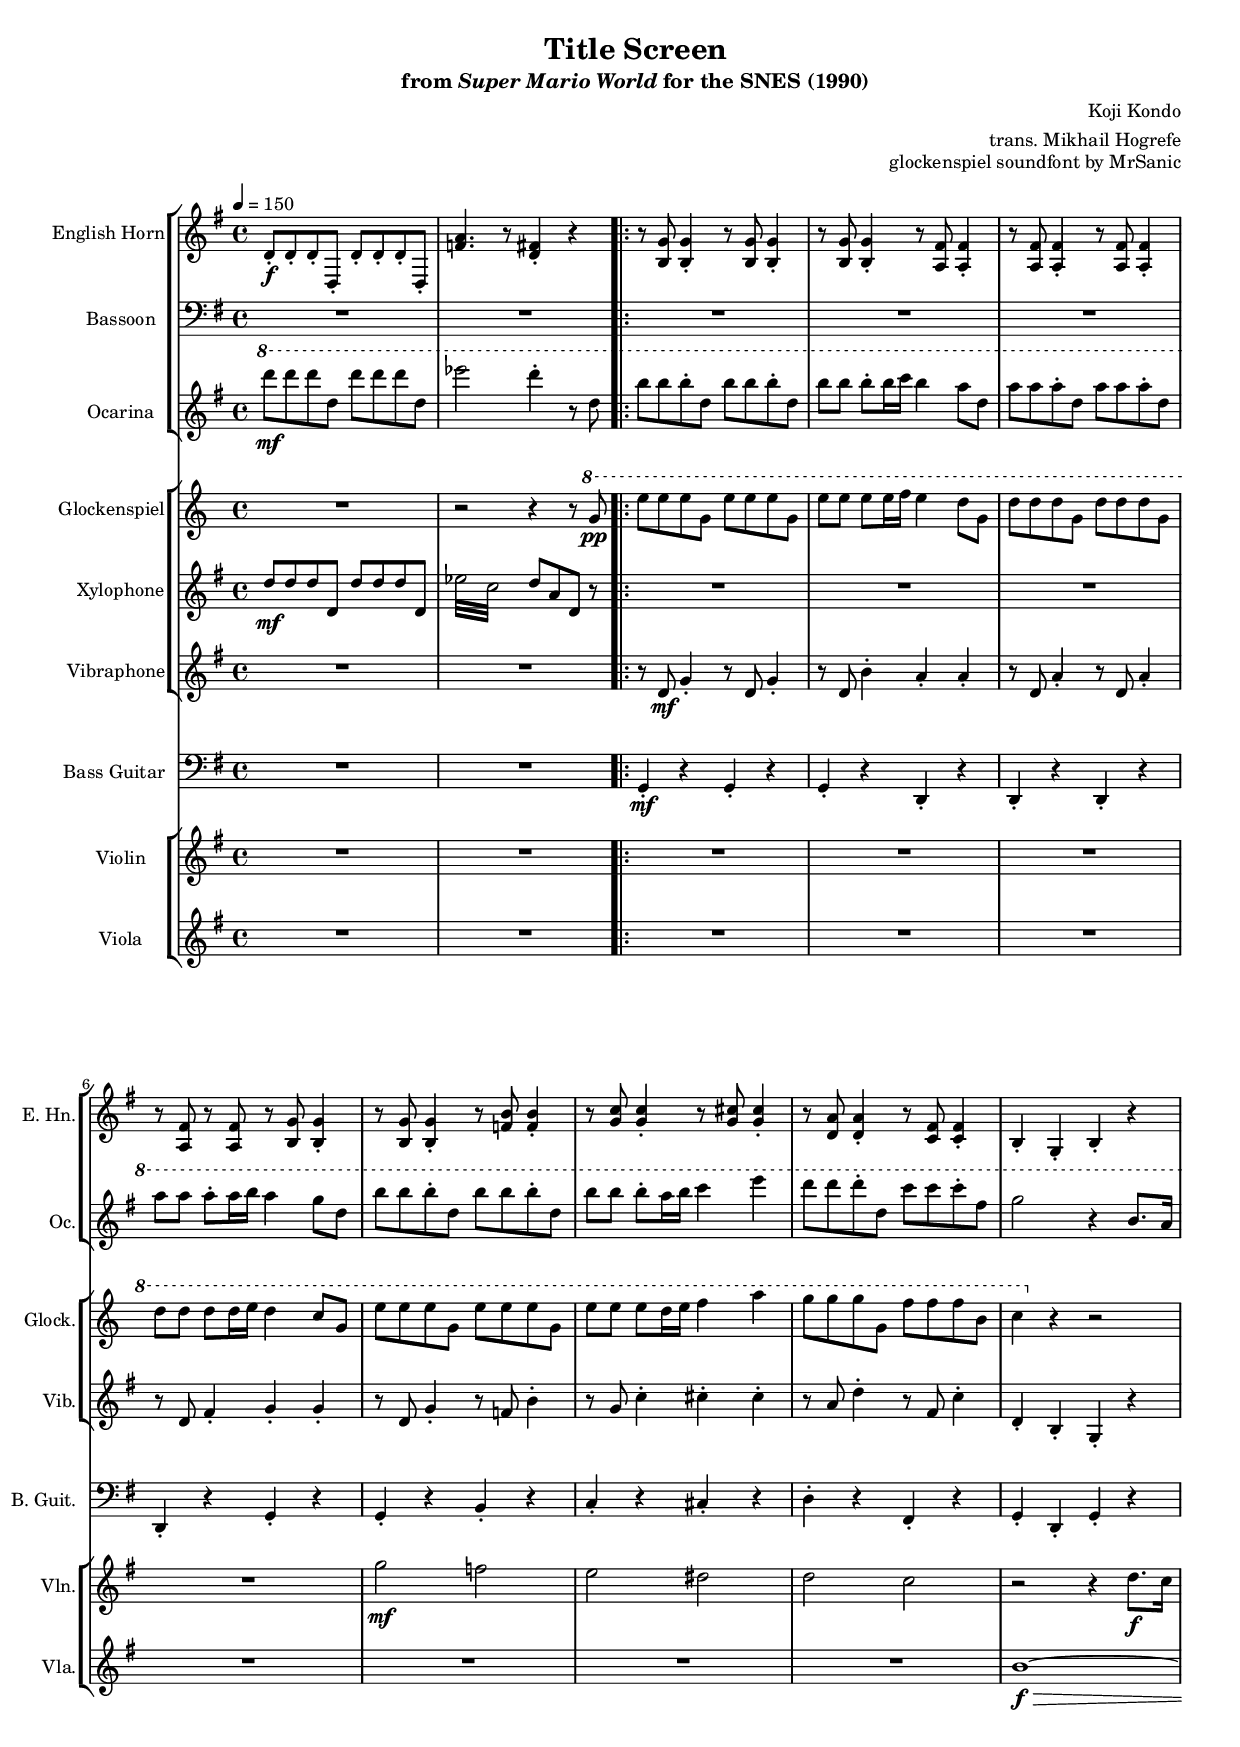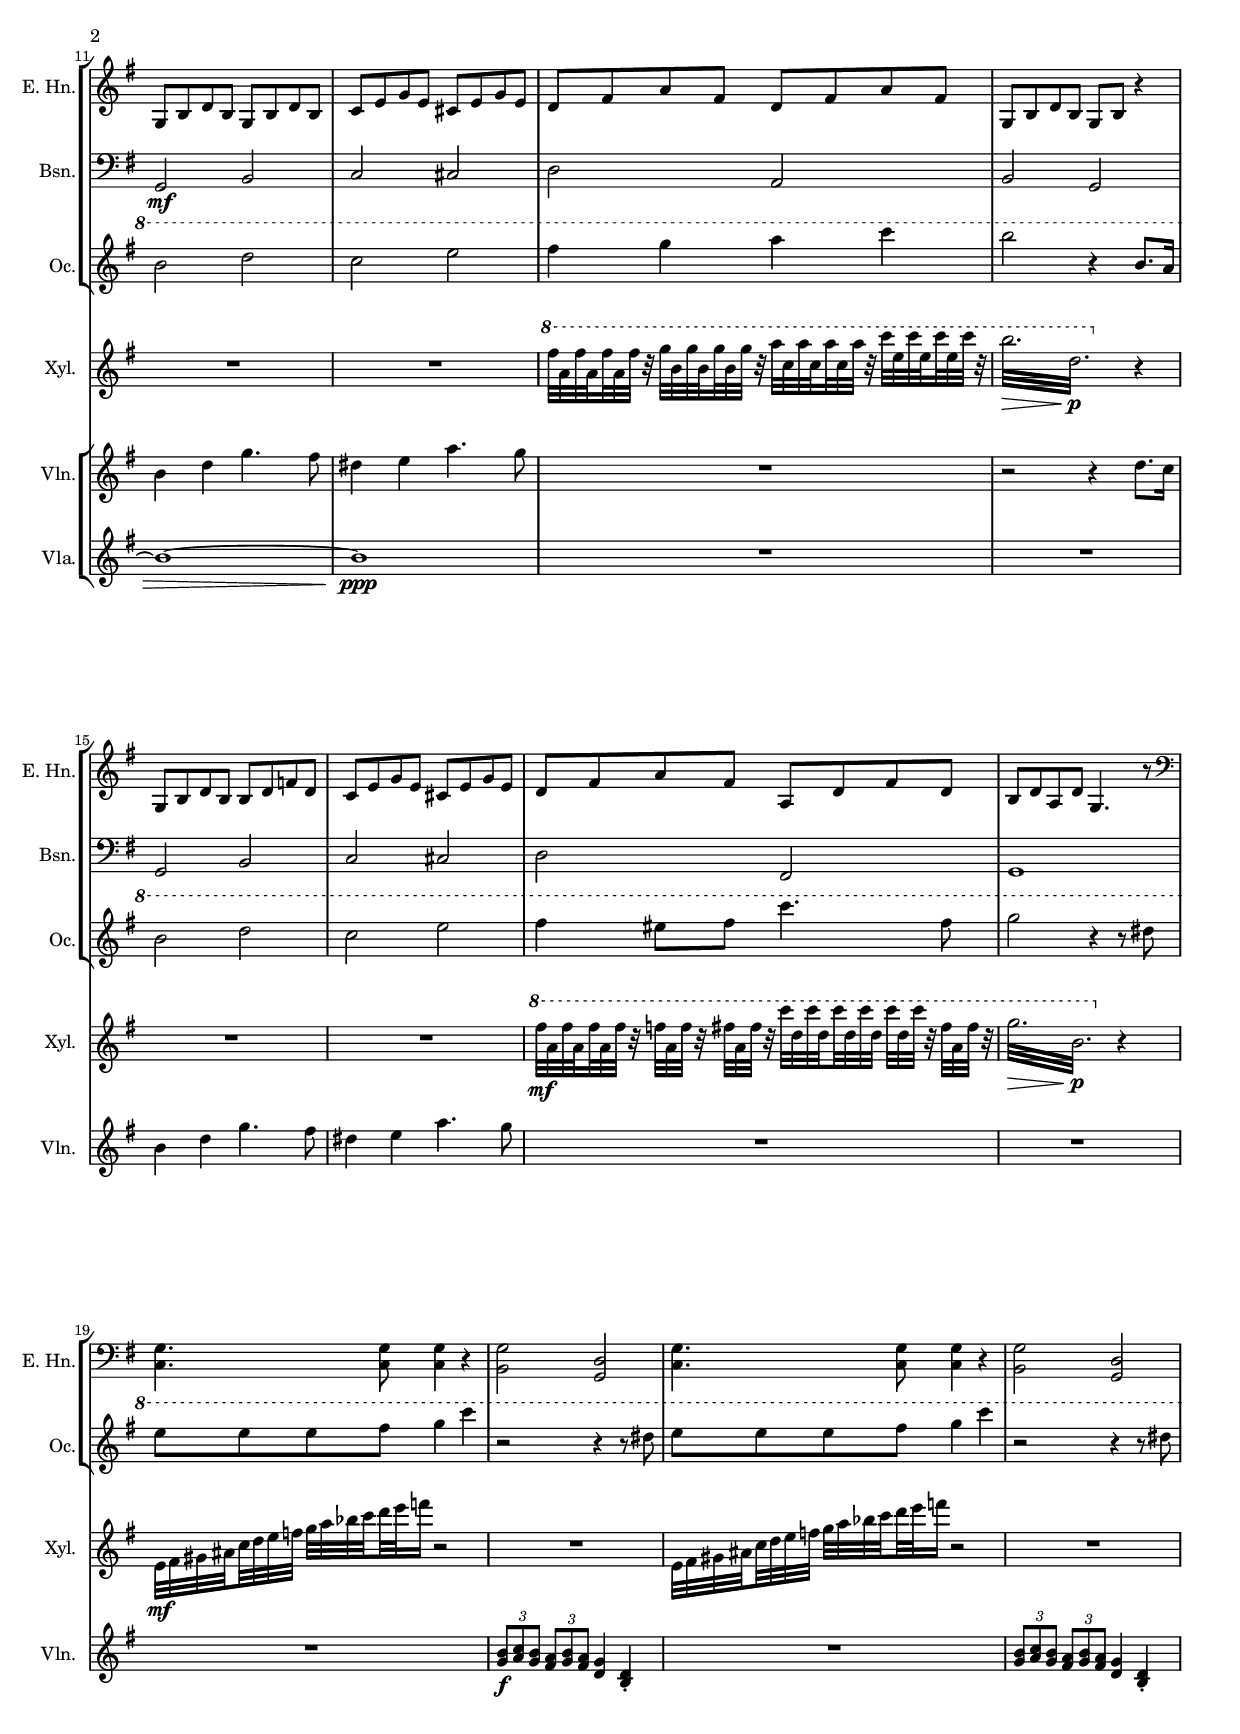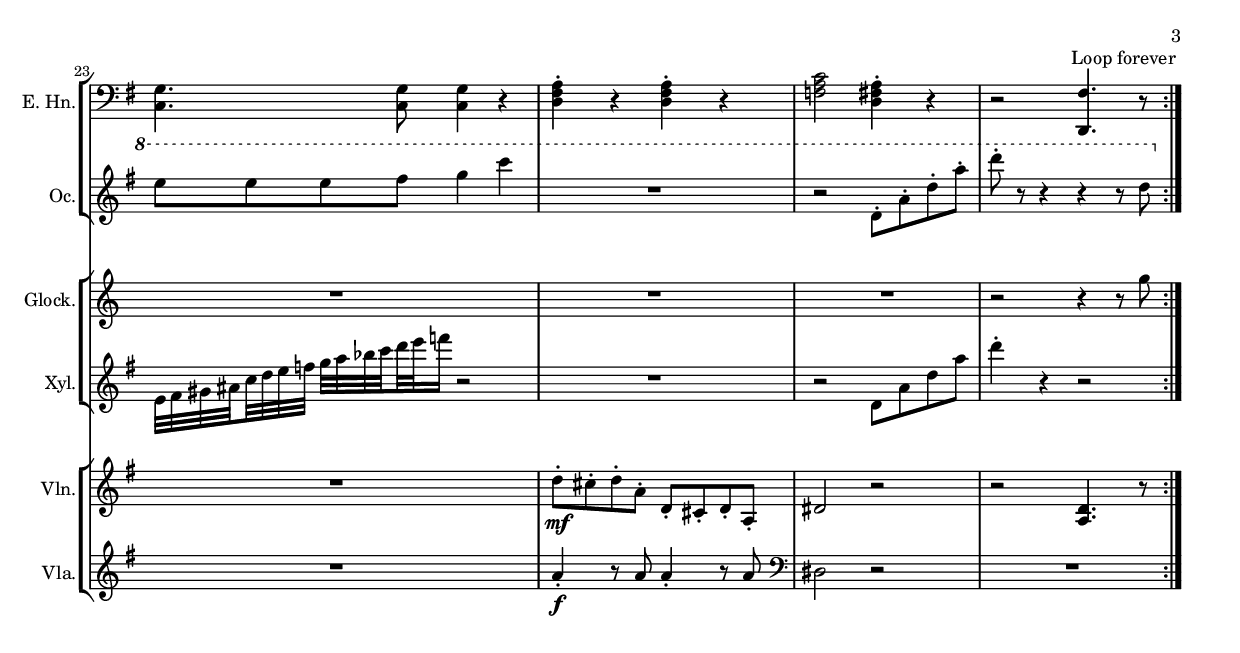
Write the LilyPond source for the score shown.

\version "2.24.3"
#(set-global-staff-size 16)

\paper {
  left-margin = 0.6\in
}

\book {
    \header {
        title = "Title Screen"
        subtitle = \markup { "from" {\italic "Super Mario World"} "for the SNES (1990)" }
        composer = "Koji Kondo"
        arranger = "trans. Mikhail Hogrefe"
        opus = "glockenspiel soundfont by MrSanic"
    }

    \score {
        {
            <<
                \new StaffGroup <<
                    \new Staff \relative c' {  
                        \set Staff.instrumentName = "English Horn"
                        \set Staff.shortInstrumentName = "E. Hn."  
\key g \major
\tempo 4 = 150
d8-.\f d-. d-. d,-. d'-. d-. d-. d,-. |
<f' a>4. r8 <d fis>4-. r |
                        \repeat volta 2 {
r8 <b g'>8 4-. r8 <b g'>8 4-. |
r8 <b g'>8 4-. r8 <a fis'>8 4-. |
r8 <a fis'>8 4-. r8 <a fis'>8 4-. |
r8 <a fis'> r <a fis'> r8 <b g'>8 4-. |
r8 <b g'>8 4-. r8 <f' b>8 4-. |
r8 <g c>8 4-. r8 <g cis>8 4-. |
r8 <d a'>8 4-. r8 <c fis>8 4-. |
b4-. g-. b-. r |
g8 b d b g b d b |
c8 e g e cis e g e |
d8 fis a fis d fis a fis |
g,8 b d b g b r4 |
g8 b d b b d f d |
c8 e g e cis e g e |
d8 fis a fis a, d fis d |
b8 d a d g,4. r8 |
\clef bass
<c, g'>4. 8 4 r |
<b g'>2 <g d'> |
<c g'>4. 8 4 r |
<b g'>2 <g d'> |
<c g'>4. 8 4 r |
<d fis a>4-. r <d fis a>-. r |
<f a c>2 <d fis a>4-. r |
r2 <d, fis'>4. r8 |
                        }
\once \override Score.RehearsalMark.self-alignment-X = #RIGHT
\mark \markup { \fontsize #-2 "Loop forever" }
                    }

                    \new Staff \relative c {                 
                        \set Staff.instrumentName = "Bassoon"
                        \set Staff.shortInstrumentName = "Bsn."  
                        \key g \major 
\clef bass
R1*10
g2\mf b |
c2 cis |
d2 a |
b2 g |
g2 b |
c2 cis |
d2 fis, |
g1 |
R1*8
                    }

                    \new Staff \relative c'''' {                 
                        \set Staff.instrumentName = "Ocarina"
                        \set Staff.shortInstrumentName = "Oc."  
                        \key g \major
\ottava #1
d8\mf d d d, d' d d d, |
ees'2 d4-. r8 d, |
b'8 b b-. d, b' b b-. d, |
b'8 b b-. b16 c b4 a8 d, |
a'8 a a-. d, a' a a-. d, |
a'8 a a-. a16 b a4 g8 d |
b'8 b b-. d, b' b b-. d, |
b'8 b b-. a16 b c4 e |
d8 d d-. d, c' c c-. fis, |
g2 r4 b,8. a16 |
b2 d |
c2 e |
fis4 g a c |
b2 r4 b,8. a16 |
b2 d |
c2 e |
fis4 eis8 fis c'4. fis,8 |
g2 r4 r8 dis |
e8 e e fis g4 c |
r2 r4 r8 dis, |
e8 e e fis g4 c |
r2 r4 r8 dis, |
e8 e e fis g4 c |
R1 |
r2 d,,8-. a'-. d-. a'-. |
d8-. r r4 r r8 d, |
                    }
                >>

                \new StaffGroup <<
                    \new Staff \relative c''' {                 
                        \set Staff.instrumentName = "Glockenspiel"
                        \set Staff.shortInstrumentName = "Glock."  
                        \key c \major 
R1
r2 r4 r8 \ottava #1 g\pp |
e'8 e e g, e' e e g, |
e'8 e e e16 f e4 d8 g, |
d'8 d d g, d' d d g, |
d'8 d d d16 e d4 c8 g |
e'8 e e g, e' e e g, |
e'8 e e d16 e f4 a |
g8 g g g, f' f f b, |
c4 \ottava #0 r r2 |
R1*15
r2 r4 r8 g |
                    }

                    \new Staff \relative c'' {  
                        \set Staff.instrumentName = "Xylophone"
                        \set Staff.shortInstrumentName = "Xyl."  
                        \key g \major
\set subdivideBeams = ##t
\set baseMoment = #(ly:make-moment 1/8)
\set beatStructure = 2,2
d8\mf d d d, d' d d d, |
\repeat tremolo 8 { ees'32 c } d8 a d, r |
R1*10
\ottava #1
fis''32 a, fis' a, fis' a, fis' r g b, g' b, g' b, g' r a c, a' c, a' c, a' r c e, c' e, c' e, c' r |
\repeat tremolo 12 { b32\> d,\p } \ottava #0 r4 |
R1*2
\ottava #1
fis32\mf a, fis' a, fis' a, fis' r f a, f' r fis a, fis' r c' d, c' d, c' d, c' d, c' d, c' r fis, a, fis' r |
\repeat tremolo 12 { g32\> b,\p } \ottava #0 r4 |
e,,32\mf fis gis ais c d e f g a bes c d e f16 r2 |
R1 |
e,,32 fis gis ais c d e f g a bes c d e f16 r2 |
R1 |
e,,32 fis gis ais c d e f g a bes c d e f16 r2 |
R1 |
r2 d,,8 a' d a' |
d4-. r r2 |
                    }

                    \new Staff \relative c' {                 
                        \set Staff.instrumentName = "Vibraphone"
                        \set Staff.shortInstrumentName = "Vib."  
                        \key g \major 
R1*2
r8 d\mf g4-. r8 d g4-. |
r8 d b'4-. a-. a-. |
r8 d, a'4-. r8 d, a'4-. |
r8 d, fis4-. g-. g-. |
r8 d g4-. r8 f b4-. |
r8 g c4-. cis-. cis-. |
r8 a d4-. r8 fis, c'4-. |
d,4-. b-. g-. r |
R1*16
                    }
                >>

                \new Staff \relative c {
                    \set Staff.instrumentName = "Bass Guitar"
                    \set Staff.shortInstrumentName = "B. Guit."
                    \key g \major
\clef bass
R1*2
g4-.\mf r g-. r |
g4-. r d-. r |
d4-. r d-. r |
d4-. r g-. r |
g4-. r b-. r |
c4-. r cis-. r |
d4-. r fis,-. r |
g4-. d-. g-. r |
R1*16
                }

                 \new StaffGroup <<
                    \new Staff \relative c''' {  
                        \set Staff.instrumentName = "Violin"
                        \set Staff.shortInstrumentName = "Vln."   
                        \key g \major
R1*6
g2\mf f |
e2 dis |
d2 c |
r2 r4 d8.\f c16 |
b4 d g4. fis8 |
dis4 e a4. g8 |
R1 |
r2 r4 d8. c16 |
b4 d g4. fis8 |
dis4 e a4. g8 |
R1*3
\tuplet 3/2 { <g, b>8\f <a c> <g b> } \tuplet 3/2 { <fis a>8 <g b> <fis a> } <d g>4 <b d>-. |
R1 |
\tuplet 3/2 { <g' b>8 <a c> <g b> } \tuplet 3/2 { <fis a>8 <g b> <fis a> } <d g>4 <b d>-. |
R1 |
d'8-.\mf cis-. d-. a-. d,-. cis-. d-. a-. |
dis2 r |
r2 <a d>4. r8 |
                    }

                    \new Staff \relative c'' {                 
                        \set Staff.instrumentName = "Viola"
                        \set Staff.shortInstrumentName = "Vla." 
                        \key g \major
R1*9
b1\f\> ~ |
b1 ~ |
b1\ppp |
R1*11
a4-.\f r8 a a4-. r8 a |
\clef bass
dis,,2 r |
R1 |
                    }
                >>
            >>
        }
        \layout {
            \context {
                \Staff
                \RemoveEmptyStaves
            }
            \context {
                \DrumStaff
                \RemoveEmptyStaves
            }
        }
    }
}
